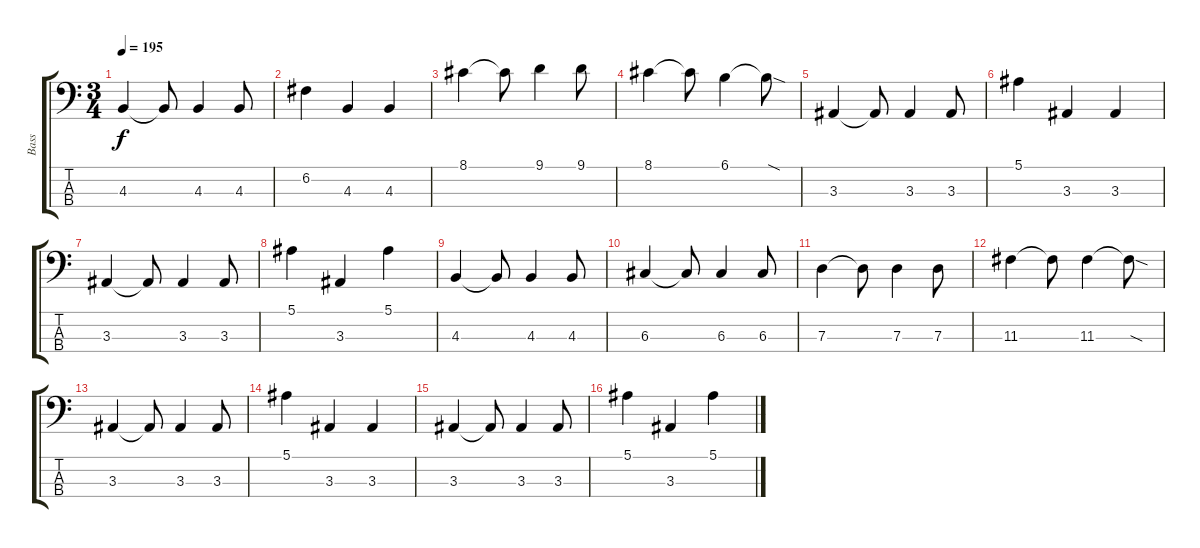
\track ("Bass" "Bass") {instrument electricbassfinger}
\staff {score tabs}
\tuning (F2 C2 G1 D1) {hide}
\ts (3 4)
\tempo 195
\clef f4
\ks c
4.3.4{dy f} 4.3{t}.8 4.3.4 4.3.8 |
6.2.4 4.3.4 4.3.4 |
8.1.4 8.1{t}.8 9.1.4 9.1.8 |
8.1.4 8.1{t}.8 6.1.4 6.1{sod t}.8 |
3.3.4 3.3{t}.8 3.3.4 3.3.8 |
5.1.4 3.3.4 3.3.4 |
3.3.4 3.3{t}.8 3.3.4 3.3.8 |
5.1.4 3.3.4 5.1.4 |
4.3.4 4.3{t}.8 4.3.4 4.3.8 |
6.3.4 6.3{t}.8 6.3.4 6.3.8 |
7.3.4 7.3{t}.8 7.3.4 7.3.8 |
11.3.4 11.3{t}.8 11.3.4 11.3{sod t}.8 |
3.3.4 3.3{t}.8 3.3.4 3.3.8 |
5.1.4 3.3.4 3.3.4 |
3.3.4 3.3{t}.8 3.3.4 3.3.8 |
5.1.4 3.3.4 5.1.4
